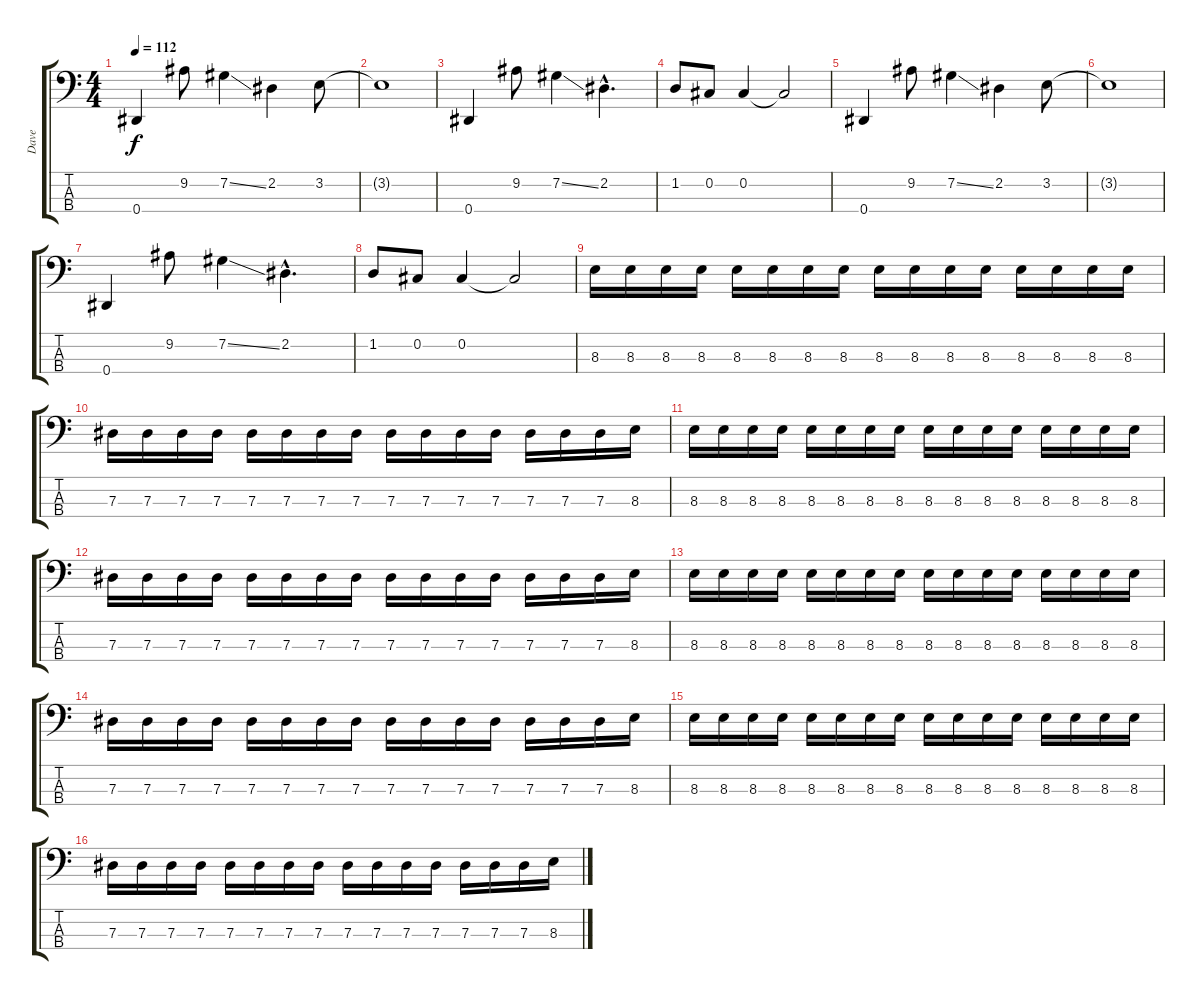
\track ("Dave" "Dave") {instrument electricbassfinger}
\staff {score tabs}
\tuning (Gb2 Db2 Ab1 Eb1) {hide}
\ts (4 4)
\tempo 112
\clef f4
\ks c
0.4.4{dy f} 9.2.8 7.2{ss}.4 2.2.4 3.2.8 |
3.2{t}.1 |
0.4.4 9.2.8 7.2{ss}.4 2.2{hac}.4{d} |
1.2.8 0.2.8 0.2.4 0.2{t}.2 |
0.4.4 9.2.8 7.2{ss}.4 2.2.4 3.2.8 |
3.2{t}.1 |
0.4.4 9.2.8 7.2{ss}.4 2.2{hac}.4{d} |
1.2.8 0.2.8 0.2.4 0.2{t}.2 |
8.3.16 8.3.16 8.3.16 8.3.16 8.3.16 8.3.16 8.3.16 8.3.16 8.3.16 8.3.16 8.3.16 8.3.16 8.3.16 8.3.16 8.3.16 8.3.16 |
7.3.16 7.3.16 7.3.16 7.3.16 7.3.16 7.3.16 7.3.16 7.3.16 7.3.16 7.3.16 7.3.16 7.3.16 7.3.16 7.3.16 7.3.16 8.3.16 |
8.3.16 8.3.16 8.3.16 8.3.16 8.3.16 8.3.16 8.3.16 8.3.16 8.3.16 8.3.16 8.3.16 8.3.16 8.3.16 8.3.16 8.3.16 8.3.16 |
7.3.16 7.3.16 7.3.16 7.3.16 7.3.16 7.3.16 7.3.16 7.3.16 7.3.16 7.3.16 7.3.16 7.3.16 7.3.16 7.3.16 7.3.16 8.3.16 |
8.3.16 8.3.16 8.3.16 8.3.16 8.3.16 8.3.16 8.3.16 8.3.16 8.3.16 8.3.16 8.3.16 8.3.16 8.3.16 8.3.16 8.3.16 8.3.16 |
7.3.16 7.3.16 7.3.16 7.3.16 7.3.16 7.3.16 7.3.16 7.3.16 7.3.16 7.3.16 7.3.16 7.3.16 7.3.16 7.3.16 7.3.16 8.3.16 |
8.3.16 8.3.16 8.3.16 8.3.16 8.3.16 8.3.16 8.3.16 8.3.16 8.3.16 8.3.16 8.3.16 8.3.16 8.3.16 8.3.16 8.3.16 8.3.16 |
7.3.16 7.3.16 7.3.16 7.3.16 7.3.16 7.3.16 7.3.16 7.3.16 7.3.16 7.3.16 7.3.16 7.3.16 7.3.16 7.3.16 7.3.16 8.3.16
